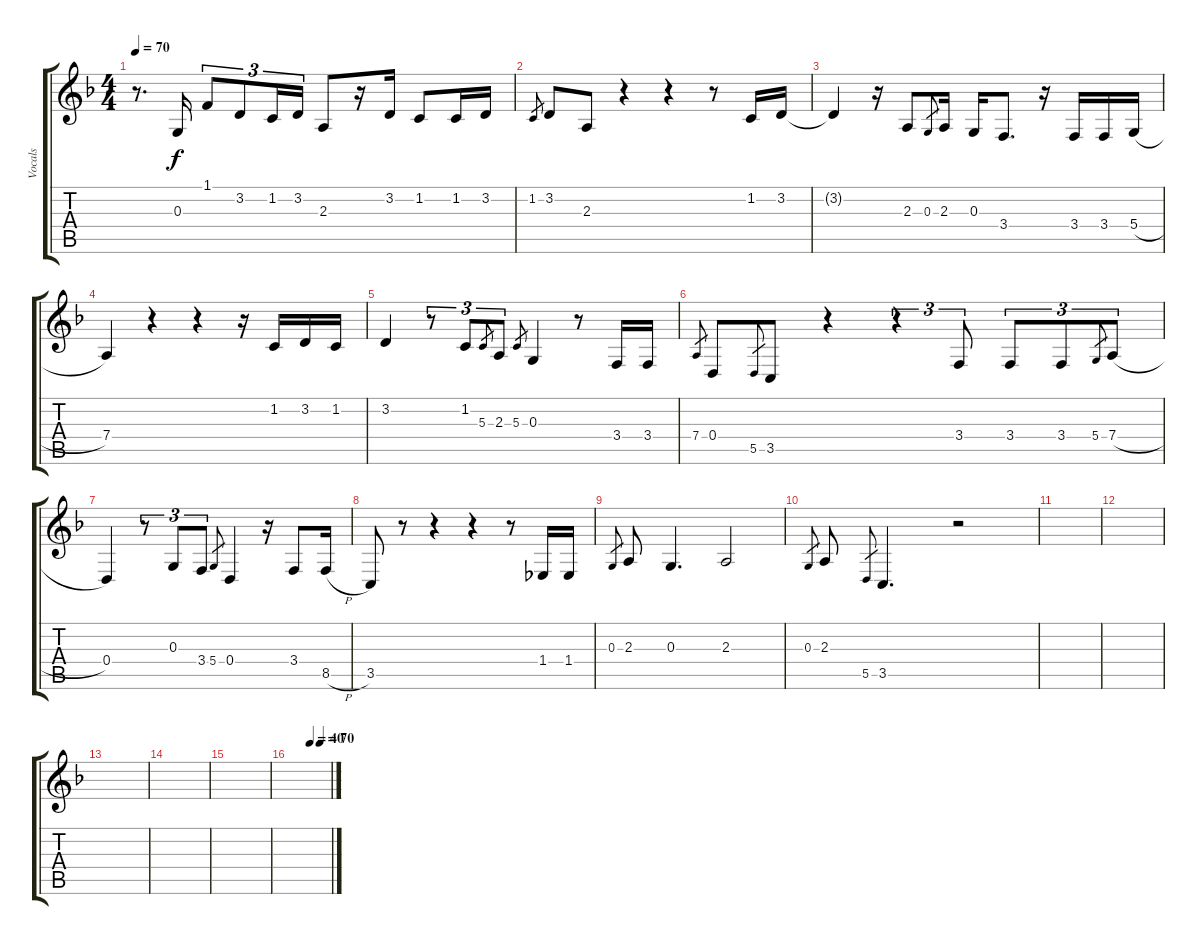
\track ("Vocals" "Vocals") {instrument tenorsax}
\staff {score tabs}
\tuning (E4 B3 G3 D3 A2 E2) {hide}
\ts (4 4)
\tempo 70
\clef g2
\ks f
r.8{d dy f} 0.3.16 1.1.8{tu (3 2)} 3.2.8{tu (3 2)} 1.2.16{tu (3 2)} 3.2.16{tu (3 2)} 2.3.8 r.16 3.2.16 1.2.8 1.2.16 3.2.16 |
1.2.8{gr} 3.2.8 2.3.8 r.4 r.4 r.8 1.2.16 3.2.16 |
3.2{t}.4 r.16 2.3.8 0.3.8{gr} 2.3.16 0.3.16 3.4.8{d} r.16 3.4.16 3.4.16 5.4{h}.16 |
7.4.4 r.4 r.4 r.16 1.2.16 3.2.16 1.2.16 |
3.2.4 r.8{tu (3 2)} 1.2.8{tu (3 2)} 5.3.8{gr} 2.3.8{tu (3 2)} 5.3.8{gr} 0.3.4 r.8 3.4.16 3.4.16 |
7.4.8{gr} 0.4.8 5.5.8{gr} 3.5.8 r.4 r.4{tu (3 2)} 3.4.8{tu (3 2)} 3.4.8{tu (3 2)} 3.4.8{tu (3 2)} 5.4.8{gr} 7.4{h}.8{tu (3 2)} |
0.4.4 r.8{tu (3 2)} 0.3.8{tu (3 2)} 3.4.8{tu (3 2)} 5.4.8{gr} 0.4.4 r.16 3.4.8 8.5{h}.16 |
3.5.8 r.8 r.4 r.4 r.8 1.4.16 1.4.16 |
0.3.8{gr} 2.3.8 0.3.4{d} 2.3.2 |
0.3.8{gr} 2.3.8 5.5.8{gr} 3.5.4{d} r.2 |
|
|
|
|
|
\tempo (40 0.5)
\tempo (70 0.75)
